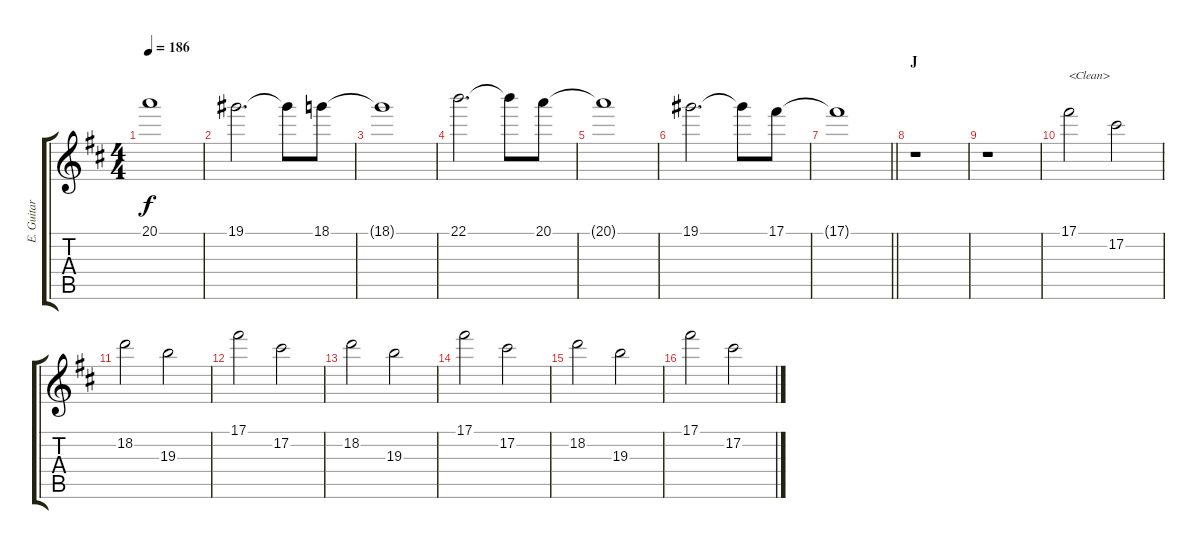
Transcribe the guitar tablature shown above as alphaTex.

\track ("E. Guitar V" "E. Guitar ") {instrument overdrivenguitar}
\staff {score tabs}
\tuning (Db4 Ab3 E3 B2 Gb2 B1) {hide}
\ts (4 4)
\tempo 186
\clef g2
\ks d
20.1{t}.1{dy f} |
19.1.2{d} 19.1{t}.8 18.1.8 |
18.1{t}.1 |
22.1.2{d} 22.1{t}.8 20.1.8 |
20.1{t}.1 |
19.1.2{d} 19.1{t}.8 17.1.8 |
\barLineRight lightlight
17.1{t}.1 |
\section ("" "J")
r.1 |
r.1 |
17.1.2{txt "<Clean>" instrument electricguitarjazz} 17.2.2 |
18.2.2 19.3.2 |
17.1.2 17.2.2 |
18.2.2 19.3.2 |
17.1.2 17.2.2 |
18.2.2 19.3.2 |
17.1.2{volume 0} 17.2.2
